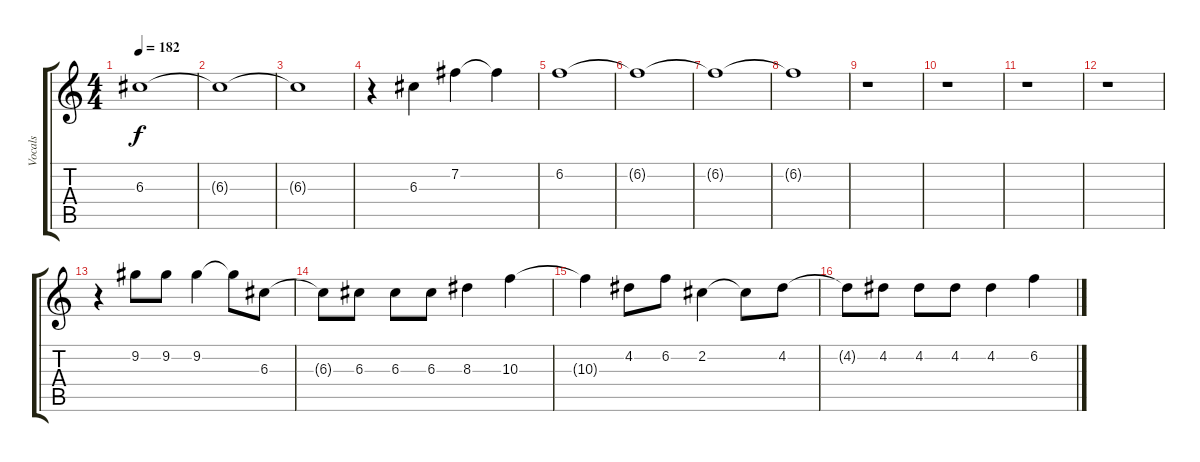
\track ("Vocals" "Vocals") {instrument acousticguitarsteel}
\staff {score tabs}
\tuning (E4 B3 G3 D3 A2 E2) {hide}
\ts (4 4)
\tempo 182
\clef g2
\ks c
6.3.1{dy f} |
6.3{t}.1 |
6.3{t}.1 |
r.4 6.3.4 7.2.4 7.2{t}.4 |
6.2.1 |
6.2{t}.1 |
6.2{t}.1 |
6.2{t}.1 |
r.1 |
r.1 |
r.1 |
r.1 |
r.4 9.2.8 9.2.8 9.2.4 9.2{t}.8 6.3.8 |
6.3{t}.8 6.3.8 6.3.8 6.3.8 8.3.4 10.3.4 |
10.3{t}.4 4.2.8 6.2.8 2.2.4 2.2{t}.8 4.2.8 |
4.2{t}.8 4.2.8 4.2.8 4.2.8 4.2.4 6.2.4
